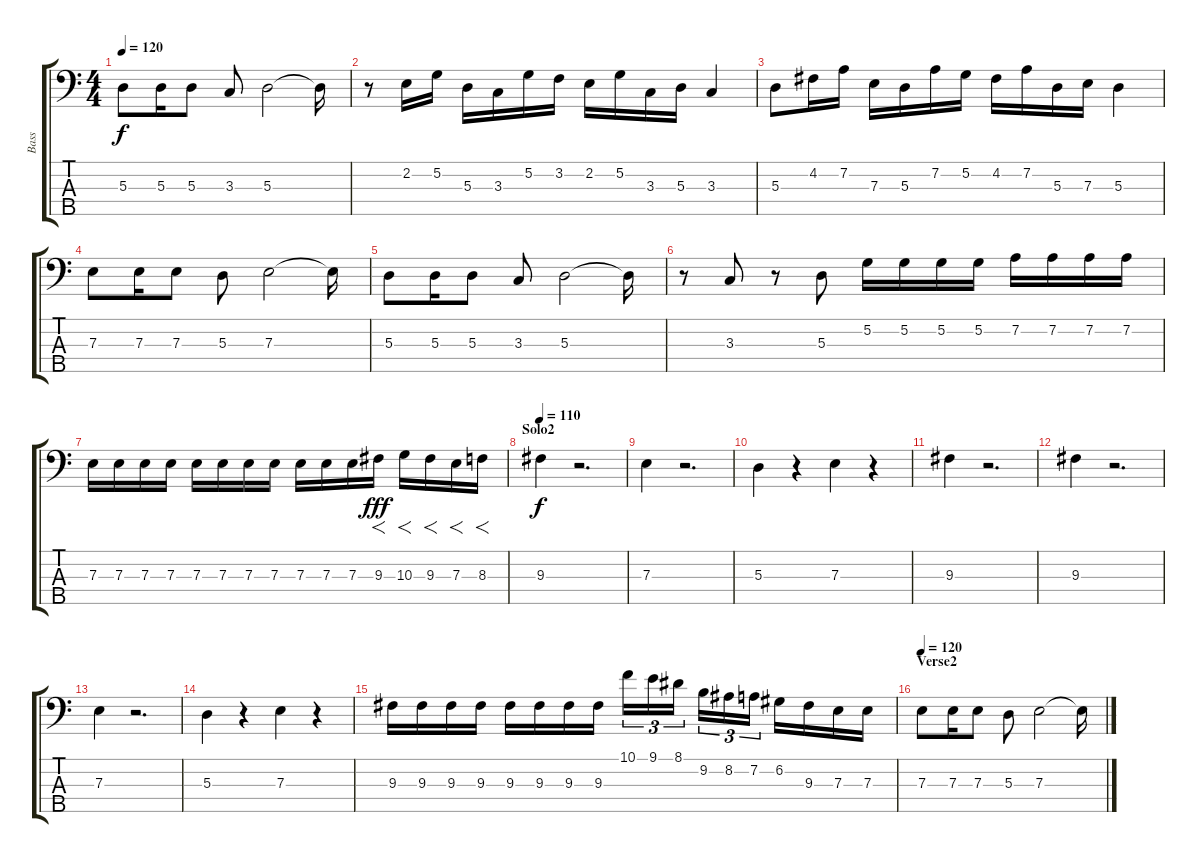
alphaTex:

\track ("Bass" "Bass") {instrument electricbassfinger}
\staff {score tabs}
\tuning (G2 D2 A1 E1 B0) {hide}
\ts (4 4)
\tempo 120
\clef f4
\ks c
5.3.8{dy f} 5.3.16 5.3.8 3.3.8 5.3.2 5.3{t}.16 |
r.8 2.2.16 5.2.16 5.3.16 3.3.16 5.2.16 3.2.16 2.2.16 5.2.16 3.3.16 5.3.16 3.3.4 |
5.3.8 4.2.16 7.2.16 7.3.16 5.3.16 7.2.16 5.2.16 4.2.16 7.2.16 5.3.16 7.3.16 5.3.4 |
7.3.8 7.3.16 7.3.8 5.3.8 7.3.2 7.3{t}.16 |
5.3.8 5.3.16 5.3.8 3.3.8 5.3.2 5.3{t}.16 |
r.8 3.3.8 r.8 5.3.8 5.2.16 5.2.16 5.2.16 5.2.16 7.2.16 7.2.16 7.2.16 7.2.16 |
7.3.16 7.3.16 7.3.16 7.3.16 7.3.16 7.3.16 7.3.16 7.3.16 7.3.16 7.3.16 7.3.16 9.3.16{f dy fff} 10.3.16{f} 9.3.16{f} 7.3.16{f} 8.3.16{f} |
\section ("" "Solo2")
\tempo 110
9.3.4{dy f} r.2{d} |
7.3.4 r.2{d} |
5.3.4 r.4 7.3.4 r.4 |
9.3.4 r.2{d} |
9.3.4 r.2{d} |
7.3.4 r.2{d} |
5.3.4 r.4 7.3.4 r.4 |
9.3.16 9.3.16 9.3.16 9.3.16 9.3.16 9.3.16 9.3.16 9.3.16 10.1.16{tu (3 2)} 9.1.16{tu (3 2)} 8.1.16{tu (3 2)} 9.2.16{tu (3 2)} 8.2.16{tu (3 2)} 7.2.16{tu (3 2)} 6.2.16 9.3.16 7.3.16 7.3.16 |
\section ("" "Verse2")
\tempo 120
7.3.8 7.3.16 7.3.8 5.3.8 7.3.2 7.3{t}.16
